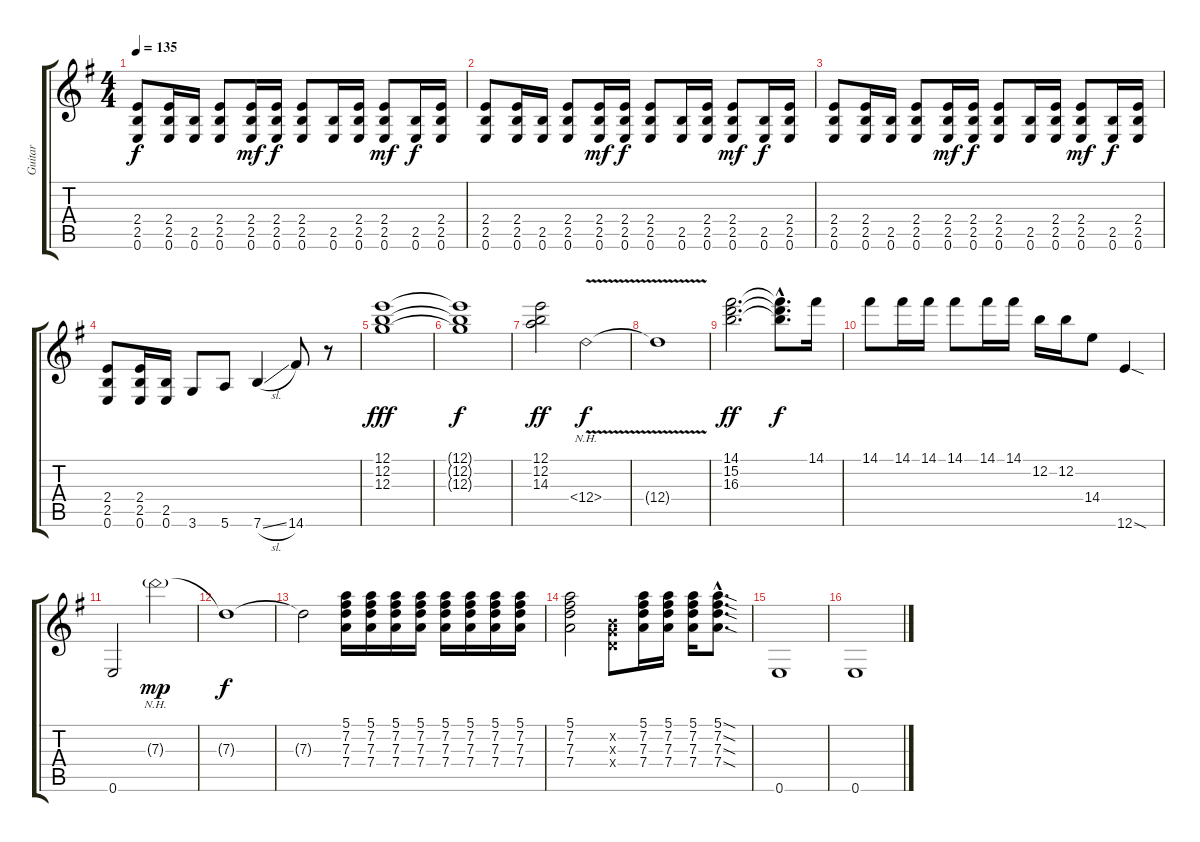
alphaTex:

\track ("Guitar" "Guitar") {instrument distortionguitar}
\staff {score tabs}
\tuning (E4 B3 G3 D3 A2 E2) {hide}
\ts (4 4)
\tempo 135
\clef g2
\ks g
(2.4 2.5 0.6).8{dy f} (2.4 2.5 0.6).16 (2.5 0.6).16 (2.4 2.5 0.6).8 (2.4 2.5 0.6).16{dy mf} (2.4 2.5 0.6).16{dy f} (2.4 2.5 0.6).8 (2.5 0.6).16 (2.4 2.5 0.6).16 (2.4 2.5 0.6).8{dy mf} (2.5 0.6).16{dy f} (2.4 2.5 0.6).16 |
(2.4 2.5 0.6).8 (2.4 2.5 0.6).16 (2.5 0.6).16 (2.4 2.5 0.6).8 (2.4 2.5 0.6).16{dy mf} (2.4 2.5 0.6).16{dy f} (2.4 2.5 0.6).8 (2.5 0.6).16 (2.4 2.5 0.6).16 (2.4 2.5 0.6).8{dy mf} (2.5 0.6).16{dy f} (2.4 2.5 0.6).16 |
(2.4 2.5 0.6).8 (2.4 2.5 0.6).16 (2.5 0.6).16 (2.4 2.5 0.6).8 (2.4 2.5 0.6).16{dy mf} (2.4 2.5 0.6).16{dy f} (2.4 2.5 0.6).8 (2.5 0.6).16 (2.4 2.5 0.6).16 (2.4 2.5 0.6).8{dy mf} (2.5 0.6).16{dy f} (2.4 2.5 0.6).16 |
(2.4 2.5 0.6).8 (2.4 2.5 0.6).16 (2.5 0.6).16 3.6.8 5.6.8 7.6{sl}.4 14.6.8 r.8 |
(12.1 12.2 12.3).1{dy fff} |
(12.1{t} 12.2{t} 12.3{t}).1{dy f} |
(12.1 12.2 14.3).2{dy ff} 12.4{nh v}.2{dy f} |
12.4{t}.1 |
(14.1 15.2 16.3).2{d dy ff} (14.1{hac t} 15.2{hac t} 16.3{hac t}).8{d dy f} 14.1.16 |
14.1.8 14.1.16 14.1.16 14.1.8 14.1.16 14.1.16 12.2.16 12.2.16 14.4.8 12.6{sod}.4 |
0.6.2 7.3{nh g}.2{dy mp} |
7.3{t}.1{dy f} |
7.3{t}.2 (5.1 7.2 7.3 7.4).16 (5.1 7.2 7.3 7.4).16 (5.1 7.2 7.3 7.4).16 (5.1 7.2 7.3 7.4).16 (5.1 7.2 7.3 7.4).16 (5.1 7.2 7.3 7.4).16 (5.1 7.2 7.3 7.4).16 (5.1 7.2 7.3 7.4).16 |
(5.1 7.2 7.3 7.4).2 (0.2{x} 0.3{x} 0.4{x}).8 (5.1 7.2 7.3 7.4).16 (5.1 7.2 7.3 7.4).16 (5.1 7.2 7.3 7.4).16 (5.1{sod hac} 7.2{sod hac} 7.3{sod hac} 7.4{sod hac}).8{d} |
0.6.1 |
0.6.1
